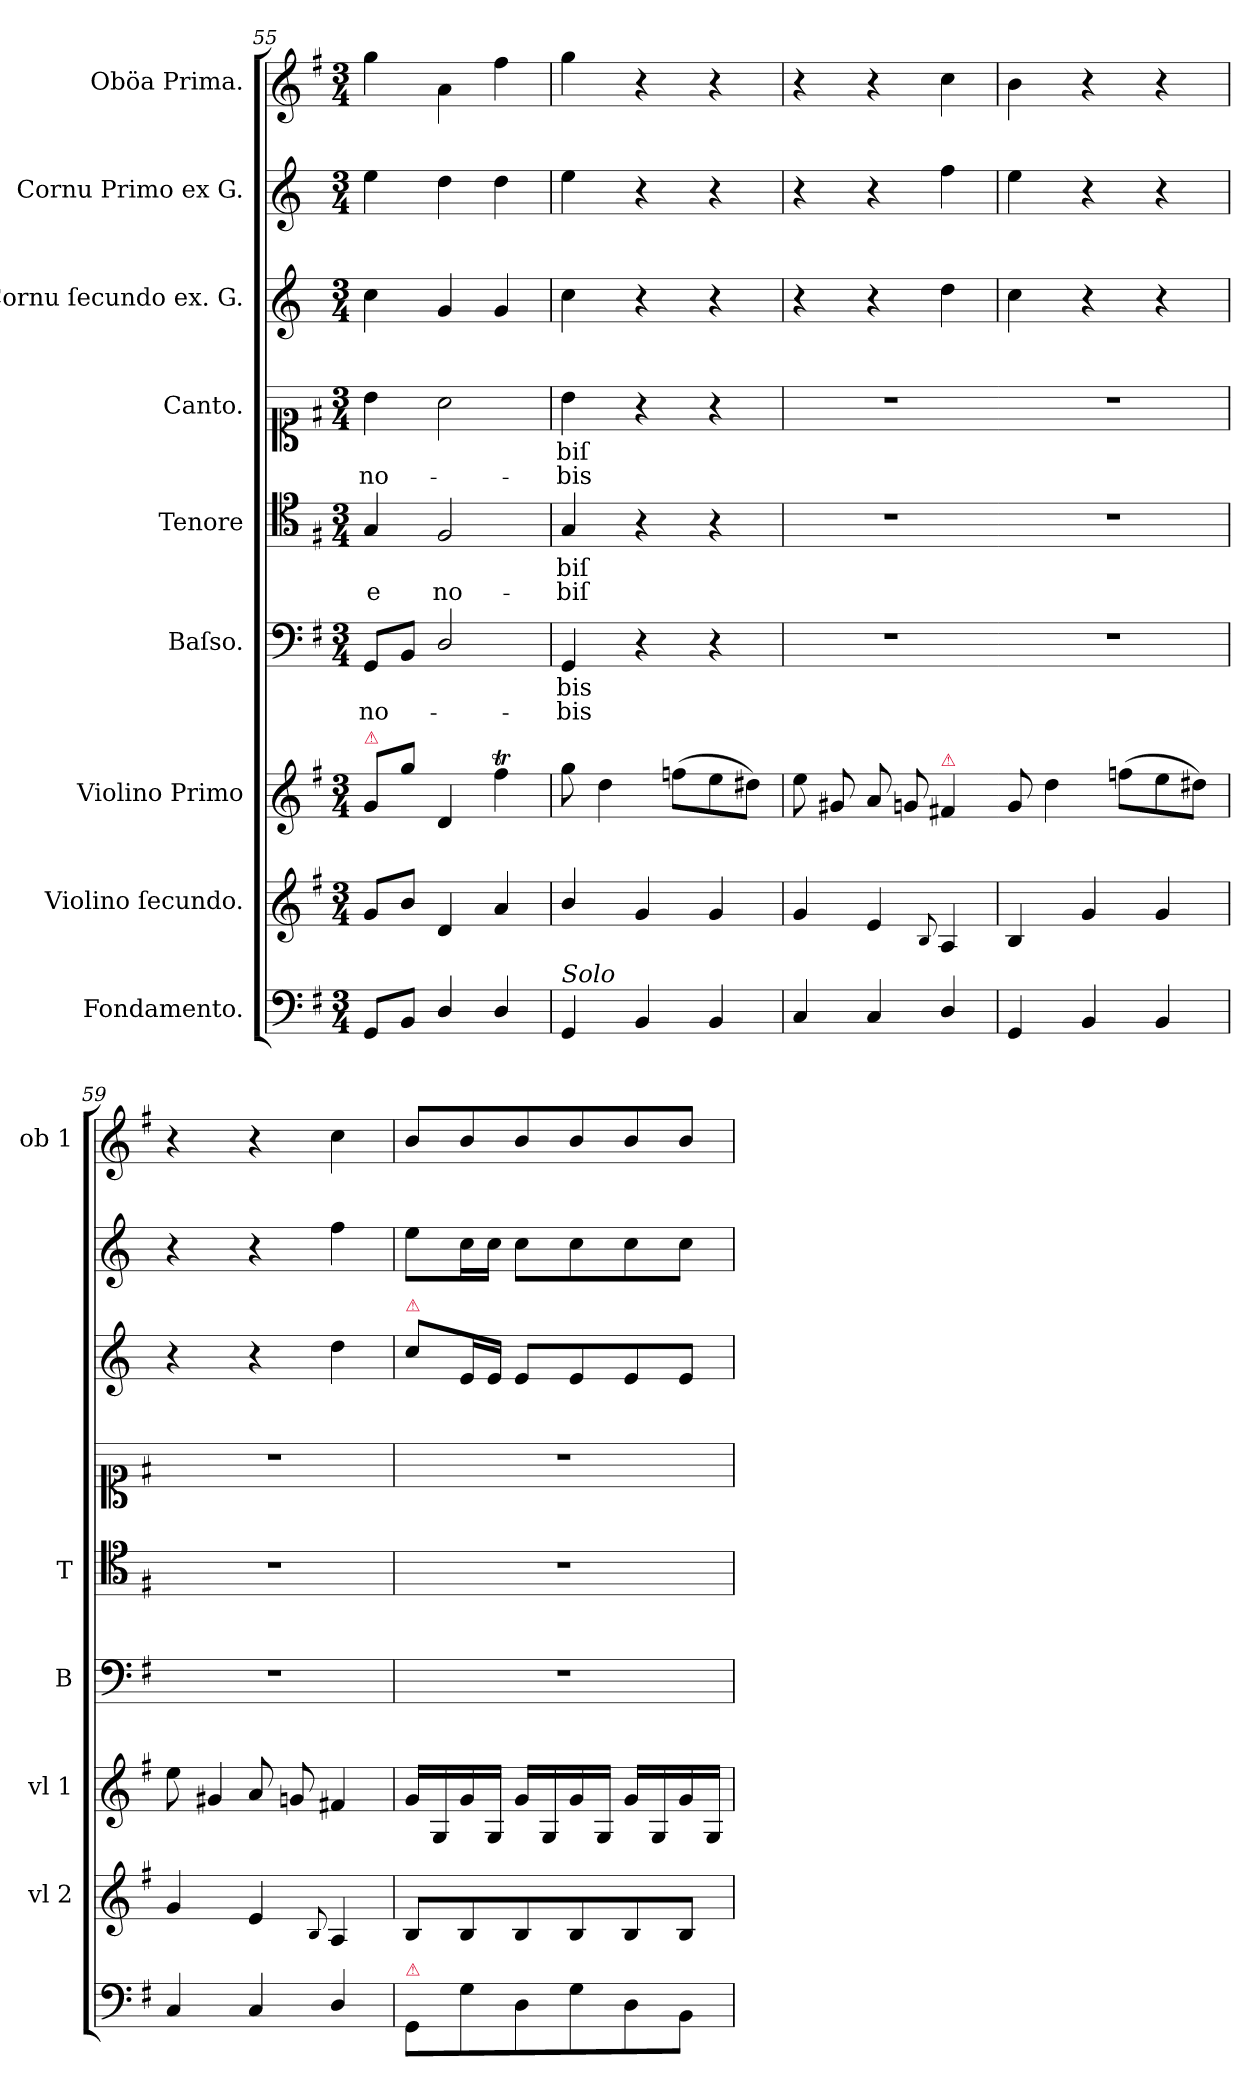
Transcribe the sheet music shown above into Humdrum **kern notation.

**kern	**kern	**kern	**kern	**text	**text	**kern	**text	**text	**kern	**text	**text	**kern	**kern	**kern
*part9	*part8	*part7	*part6	*part6	*part6	*part5	*part5	*part5	*part4	*part4	*part4	*part3	*part2	*part1
*staff9	*staff8	*staff7	*staff6	*staff6	*staff6	*staff5	*staff5	*staff5	*staff4	*staff4	*staff4	*staff3	*staff2	*staff1
*I"Fondamento.	*I"Violino ſecundo.	*I"Violino Primo	*I"Baſso.	*	*	*I"Tenore	*	*	*I"Canto.	*	*	*I"Cornu ſecundo ex. G.	*I"Cornu Primo ex G.	*I"Oböa Prima.
*	*I'vl 2	*I'vl 1	*I'B	*	*	*I'T	*	*	*	*	*	*	*	*I'ob 1
*clefF4	*clefG2	*clefG2	*clefF4	*	*	*clefC4	*	*	*clefC1	*	*	*clefG2	*clefG2	*clefG2
*	*	*	*	*	*	*	*	*	*	*	*	*ITrd3c5	*ITrd3c5	*
*k[f#]	*k[f#]	*k[f#]	*k[f#]	*	*	*k[f#]	*	*	*k[f#]	*	*	*k[f#]	*k[f#]	*k[f#]
*G:	*G:	*G:	*G:	*	*	*	*	*	*G:	*	*	*	*	*G:
*M3/4	*M3/4	*M3/4	*M3/4	*	*	*M3/4	*	*	*M3/4	*	*	*M3/4	*M3/4	*M3/4
=55	=55	=55	=55	=55	=55	=55	=55	=55	=55	=55	=55	=55	=55	=55
!	!	!LO:TX:a:color=crimson:t=⚠	!	!	!	!	!	!	!	!	!	!	!	!
8GG/L	8g/L	8g/L	8GG/L	.	no-	4G/	.	-e	4b\	.	no-	4g\	4b\	4gg\
8BB/J	8b/J	8gg\J	8BB/J	.	.	.	.	.	.	.	.	.	.	.
4D/	4d/	4d/	2D/	.	.	2F#/	.	no-	2a\	.	.	4d/	4a\	4a\
4D/	4a/	4ff#t\	.	.	.	.	.	.	.	.	.	4d/	4a\	4ff#\
=56	=56	=56	=56	=56	=56	=56	=56	=56	=56	=56	=56	=56	=56	=56
!LO:TX:a:i:t=Solo	!	!	!	!	!	!	!	!	!	!	!	!	!	!
4GG/	4b/	8gg\	4GG/	-bis	-bis	4G/	-biſ	-biſ	4b\	-biſ	-bis	4g\	4b\	4gg\
.	.	4dd\	.	.	.	.	.	.	.	.	.	.	.	.
4BB/	4g/	.	4r	.	.	4r	.	.	4r	.	.	4r	4r	4r
.	.	(8ffn\L	.	.	.	.	.	.	.	.	.	.	.	.
4BB/	4g/	8ee\	4r	.	.	4r	.	.	4r	.	.	4r	4r	4r
.	.	8dd#X\J)	.	.	.	.	.	.	.	.	.	.	.	.
=57	=57	=57	=57	=57	=57	=57	=57	=57	=57	=57	=57	=57	=57	=57
4C/	4g/	8ee\	2.r	.	.	2.r	.	.	2.r	.	.	4r	4r	4r
.	.	8g#X/	.	.	.	.	.	.	.	.	.	.	.	.
4C/	4e/	8a/	.	.	.	.	.	.	.	.	.	4r	4r	4r
.	.	8gn/	.	.	.	.	.	.	.	.	.	.	.	.
.	8qqB/	.	.	.	.	.	.	.	.	.	.	.	.	.
!	!	!LO:TX:a:color=crimson:t=⚠	!	!	!	!	!	!	!	!	!	!	!	!
4D/	4A/	4f#X/	.	.	.	.	.	.	.	.	.	4a\	4cc\	4cc\
=58	=58	=58-	=58	=58	=58	=58	=58	=58	=58	=58	=58	=58	=58	=58
4GG/	4B/	8g/	2.r	.	.	2.r	.	.	2.r	.	.	4g\	4b\	4b\
.	.	4dd\	.	.	.	.	.	.	.	.	.	.	.	.
4BB/	4g/	.	.	.	.	.	.	.	.	.	.	4r	4r	4r
.	.	(8ffn\L	.	.	.	.	.	.	.	.	.	.	.	.
4BB/	4g/	8ee\	.	.	.	.	.	.	.	.	.	4r	4r	4r
.	.	8dd#X\J)	.	.	.	.	.	.	.	.	.	.	.	.
=59	=59	=59	=59	=59	=59	=59	=59	=59	=59	=59	=59	=59	=59	=59
4C/	4g/	8ee\	2.r	.	.	2.r	.	.	2.r	.	.	4r	4r	4r
!	!	!LO:N:vis=4	!	!	!	!	!	!	!	!	!	!	!	!
.	.	8g#X/	.	.	.	.	.	.	.	.	.	.	.	.
4C/	4e/	8a/	.	.	.	.	.	.	.	.	.	4r	4r	4r
.	.	8gn/	.	.	.	.	.	.	.	.	.	.	.	.
.	8qqB/	.	.	.	.	.	.	.	.	.	.	.	.	.
4D/	4A/	4f#X/	.	.	.	.	.	.	.	.	.	4a\	4cc\	4cc\
=60	=60	=60	=60	=60	=60	=60	=60	=60	=60	=60	=60	=60	=60	=60
!	!	!	!	!	!	!	!	!	!	!	!	!LO:TX:a:color=crimson:t=⚠	!	!
!LO:TX:a:color=crimson:t=⚠	!	!	!	!	!	!	!	!	!	!	!	!	!	!
8GG/L	8B/L	16g/LL	2.r	.	.	2.r	.	.	2.r	.	.	8g\L	8b\L	8b/L
.	.	16G/	.	.	.	.	.	.	.	.	.	.	.	.
8G\	8B/	16g/	.	.	.	.	.	.	.	.	.	16B/L	16g\L	8b/
.	.	16G/JJ	.	.	.	.	.	.	.	.	.	16B/JJ	16g\JJ	.
8D\	8B/	16g/LL	.	.	.	.	.	.	.	.	.	8B/L	8g\L	8b/
.	.	16G/	.	.	.	.	.	.	.	.	.	.	.	.
8G\	8B/	16g/	.	.	.	.	.	.	.	.	.	8B/	8g\	8b/
.	.	16G/JJ	.	.	.	.	.	.	.	.	.	.	.	.
8D\	8B/	16g/LL	.	.	.	.	.	.	.	.	.	8B/	8g\	8b/
.	.	16G/	.	.	.	.	.	.	.	.	.	.	.	.
8BB\J	8B/J	16g/	.	.	.	.	.	.	.	.	.	8B/J	8g\J	8b/J
.	.	16G/JJ	.	.	.	.	.	.	.	.	.	.	.	.
=	=	=	=	=	=	=	=	=	=	=	=	=	=	=
*-	*-	*-	*-	*-	*-	*-	*-	*-	*-	*-	*-	*-	*-	*-
